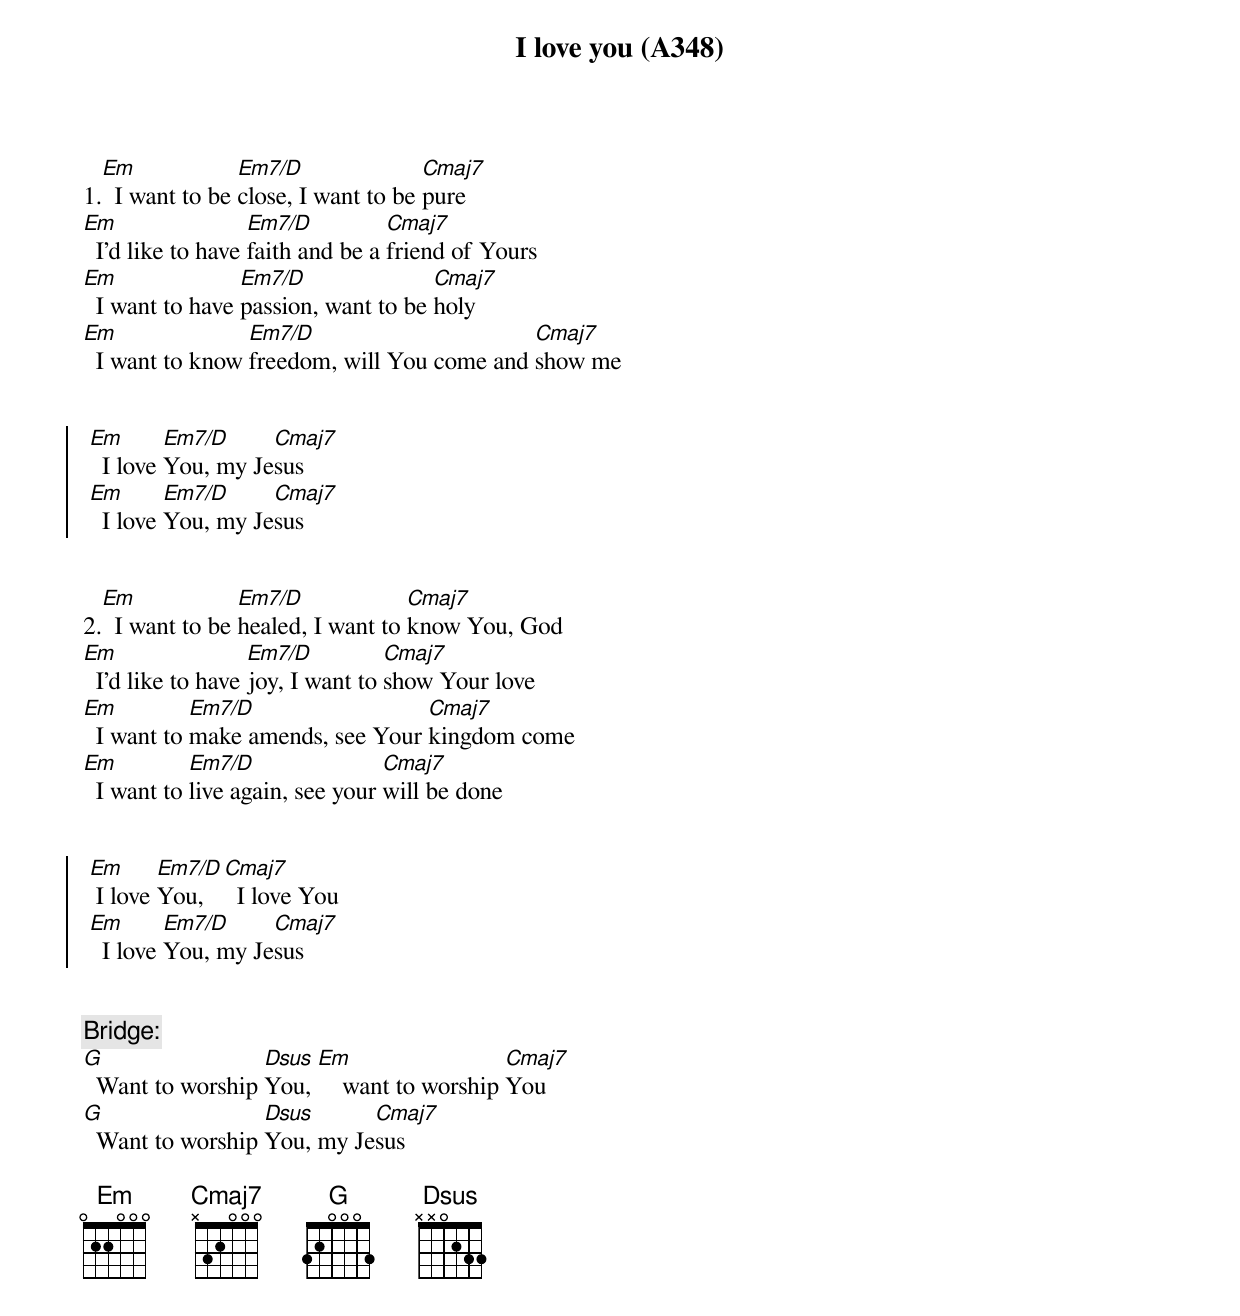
{title: I love you (A348)}
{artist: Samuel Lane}

1.[Em]  I want to be [Em7/D]close, I want to be [Cmaj7]pure
[Em]  I'd like to have [Em7/D]faith and be a [Cmaj7]friend of Yours
[Em]  I want to have [Em7/D]passion, want to be [Cmaj7]holy
[Em]  I want to know [Em7/D]freedom, will You come and [Cmaj7]show me


{soc}
 [Em]  I love [Em7/D]You, my Je[Cmaj7]sus
 [Em]  I love [Em7/D]You, my Je[Cmaj7]sus
 {eoc}


2.[Em]  I want to be [Em7/D]healed, I want to [Cmaj7]know You, God
[Em]  I'd like to have [Em7/D]joy, I want to [Cmaj7]show Your love
[Em]  I want to [Em7/D]make amends, see Your [Cmaj7]kingdom come
[Em]  I want to [Em7/D]live again, see your [Cmaj7]will be done


{soc}
 [Em] I love [Em7/D]You, [Cmaj7]  I love You
 [Em]  I love [Em7/D]You, my Je[Cmaj7]sus
 {eoc}


{comment: Bridge:}
[G]  Want to worship [Dsus]You, [Em]    want to worship [Cmaj7]You
[G]  Want to worship [Dsus]You, my Je[Cmaj7]sus

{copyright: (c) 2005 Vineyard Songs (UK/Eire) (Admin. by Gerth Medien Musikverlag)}
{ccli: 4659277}
